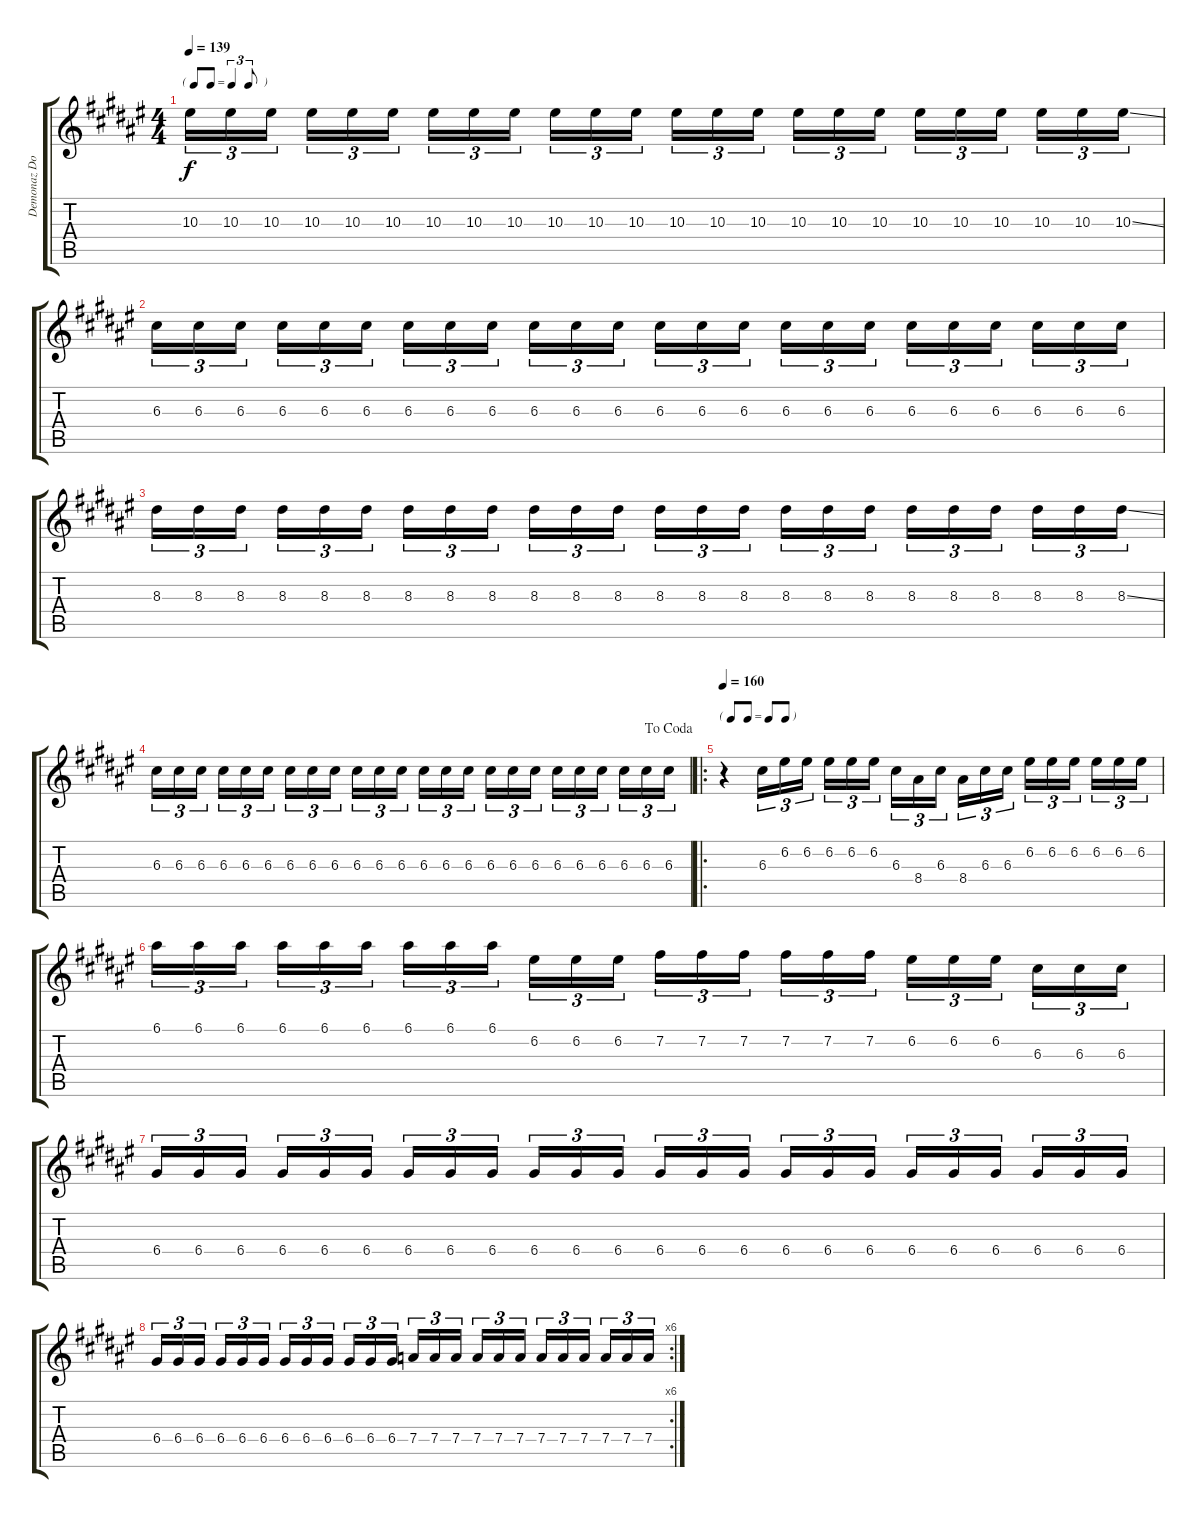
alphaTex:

\track ("Demonaz Doom Occulta" "Demonaz Do") {instrument overdrivenguitar}
\staff {score tabs}
\tuning (E4 B3 G3 D3 A2 E2) {hide}
\ts (4 4)
\tf triplet8th
\tempo 139
\clef g2
\ks f#
10.3.16{tu (3 2) dy f} 10.3.16{tu (3 2)} 10.3.16{tu (3 2) beam splitsecondary} 10.3.16{tu (3 2)} 10.3.16{tu (3 2)} 10.3.16{tu (3 2)} 10.3.16{tu (3 2)} 10.3.16{tu (3 2)} 10.3.16{tu (3 2) beam splitsecondary} 10.3.16{tu (3 2)} 10.3.16{tu (3 2)} 10.3.16{tu (3 2)} 10.3.16{tu (3 2)} 10.3.16{tu (3 2)} 10.3.16{tu (3 2) beam splitsecondary} 10.3.16{tu (3 2)} 10.3.16{tu (3 2)} 10.3.16{tu (3 2)} 10.3.16{tu (3 2)} 10.3.16{tu (3 2)} 10.3.16{tu (3 2) beam splitsecondary} 10.3.16{tu (3 2)} 10.3.16{tu (3 2)} 10.3{ss}.16{tu (3 2)} |
\ks d#minor
6.3.16{tu (3 2)} 6.3.16{tu (3 2)} 6.3.16{tu (3 2) beam splitsecondary} 6.3.16{tu (3 2)} 6.3.16{tu (3 2)} 6.3.16{tu (3 2)} 6.3.16{tu (3 2)} 6.3.16{tu (3 2)} 6.3.16{tu (3 2) beam splitsecondary} 6.3.16{tu (3 2)} 6.3.16{tu (3 2)} 6.3.16{tu (3 2)} 6.3.16{tu (3 2)} 6.3.16{tu (3 2)} 6.3.16{tu (3 2) beam splitsecondary} 6.3.16{tu (3 2)} 6.3.16{tu (3 2)} 6.3.16{tu (3 2)} 6.3.16{tu (3 2)} 6.3.16{tu (3 2)} 6.3.16{tu (3 2) beam splitsecondary} 6.3.16{tu (3 2)} 6.3.16{tu (3 2)} 6.3.16{tu (3 2)} |
\ks f#
8.3.16{tu (3 2)} 8.3.16{tu (3 2)} 8.3.16{tu (3 2) beam splitsecondary} 8.3.16{tu (3 2)} 8.3.16{tu (3 2)} 8.3.16{tu (3 2)} 8.3.16{tu (3 2)} 8.3.16{tu (3 2)} 8.3.16{tu (3 2) beam splitsecondary} 8.3.16{tu (3 2)} 8.3.16{tu (3 2)} 8.3.16{tu (3 2)} 8.3.16{tu (3 2)} 8.3.16{tu (3 2)} 8.3.16{tu (3 2) beam splitsecondary} 8.3.16{tu (3 2)} 8.3.16{tu (3 2)} 8.3.16{tu (3 2)} 8.3.16{tu (3 2)} 8.3.16{tu (3 2)} 8.3.16{tu (3 2) beam splitsecondary} 8.3.16{tu (3 2)} 8.3.16{tu (3 2)} 8.3{ss}.16{tu (3 2)} |
\jump dacoda
\ks d#minor
6.3.16{tu (3 2)} 6.3.16{tu (3 2)} 6.3.16{tu (3 2) beam splitsecondary} 6.3.16{tu (3 2)} 6.3.16{tu (3 2)} 6.3.16{tu (3 2)} 6.3.16{tu (3 2)} 6.3.16{tu (3 2)} 6.3.16{tu (3 2) beam splitsecondary} 6.3.16{tu (3 2)} 6.3.16{tu (3 2)} 6.3.16{tu (3 2)} 6.3.16{tu (3 2)} 6.3.16{tu (3 2)} 6.3.16{tu (3 2) beam splitsecondary} 6.3.16{tu (3 2)} 6.3.16{tu (3 2)} 6.3.16{tu (3 2)} 6.3.16{tu (3 2)} 6.3.16{tu (3 2)} 6.3.16{tu (3 2) beam splitsecondary} 6.3.16{tu (3 2)} 6.3.16{tu (3 2)} 6.3.16{tu (3 2)} |
\ro
\tf none
\tempo 160
\ks f#
r.4 6.3.16{tu (3 2)} 6.2.16{tu (3 2)} 6.2.16{tu (3 2) beam splitsecondary} 6.2.16{tu (3 2)} 6.2.16{tu (3 2)} 6.2.16{tu (3 2)} 6.3.16{tu (3 2)} 8.4.16{tu (3 2)} 6.3.16{tu (3 2) beam splitsecondary} 8.4.16{tu (3 2)} 6.3.16{tu (3 2)} 6.3.16{tu (3 2)} 6.2.16{tu (3 2)} 6.2.16{tu (3 2)} 6.2.16{tu (3 2) beam splitsecondary} 6.2.16{tu (3 2)} 6.2.16{tu (3 2)} 6.2.16{tu (3 2)} |
\ks d#minor
6.1.16{tu (3 2)} 6.1.16{tu (3 2)} 6.1.16{tu (3 2) beam splitsecondary} 6.1.16{tu (3 2)} 6.1.16{tu (3 2)} 6.1.16{tu (3 2)} 6.1.16{tu (3 2)} 6.1.16{tu (3 2)} 6.1.16{tu (3 2) beam splitsecondary} 6.2.16{tu (3 2)} 6.2.16{tu (3 2)} 6.2.16{tu (3 2)} 7.2.16{tu (3 2)} 7.2.16{tu (3 2)} 7.2.16{tu (3 2) beam splitsecondary} 7.2.16{tu (3 2)} 7.2.16{tu (3 2)} 7.2.16{tu (3 2)} 6.2.16{tu (3 2)} 6.2.16{tu (3 2)} 6.2.16{tu (3 2) beam splitsecondary} 6.3.16{tu (3 2)} 6.3.16{tu (3 2)} 6.3.16{tu (3 2)} |
\ks f#
6.4.16{tu (3 2)} 6.4.16{tu (3 2)} 6.4.16{tu (3 2) beam splitsecondary} 6.4.16{tu (3 2)} 6.4.16{tu (3 2)} 6.4.16{tu (3 2)} 6.4.16{tu (3 2)} 6.4.16{tu (3 2)} 6.4.16{tu (3 2) beam splitsecondary} 6.4.16{tu (3 2)} 6.4.16{tu (3 2)} 6.4.16{tu (3 2)} 6.4.16{tu (3 2)} 6.4.16{tu (3 2)} 6.4.16{tu (3 2) beam splitsecondary} 6.4.16{tu (3 2)} 6.4.16{tu (3 2)} 6.4.16{tu (3 2)} 6.4.16{tu (3 2)} 6.4.16{tu (3 2)} 6.4.16{tu (3 2) beam splitsecondary} 6.4.16{tu (3 2)} 6.4.16{tu (3 2)} 6.4.16{tu (3 2)} |
\rc 6
\ks d#minor
6.4.16{tu (3 2)} 6.4.16{tu (3 2)} 6.4.16{tu (3 2) beam splitsecondary} 6.4.16{tu (3 2)} 6.4.16{tu (3 2)} 6.4.16{tu (3 2)} 6.4.16{tu (3 2)} 6.4.16{tu (3 2)} 6.4.16{tu (3 2) beam splitsecondary} 6.4.16{tu (3 2)} 6.4.16{tu (3 2)} 6.4.16{tu (3 2)} 7.4.16{tu (3 2)} 7.4.16{tu (3 2)} 7.4.16{tu (3 2) beam splitsecondary} 7.4.16{tu (3 2)} 7.4.16{tu (3 2)} 7.4.16{tu (3 2)} 7.4.16{tu (3 2)} 7.4.16{tu (3 2)} 7.4.16{tu (3 2) beam splitsecondary} 7.4.16{tu (3 2)} 7.4.16{tu (3 2)} 7.4.16{tu (3 2)}
